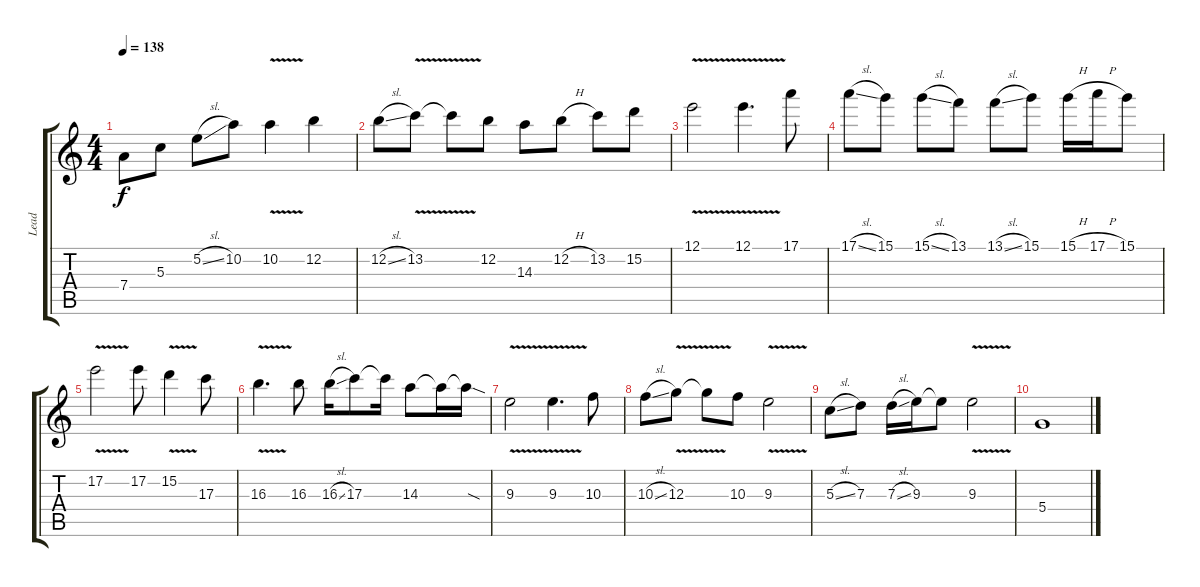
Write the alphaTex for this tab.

\track ("Lead" "Lead") {instrument distortionguitar}
\staff {score tabs}
\tuning (E4 B3 G3 D3 A2 E2) {hide}
\ts (4 4)
\tempo 138
\clef g2
\ks c
7.4.8{dy f} 5.3.8 5.2{sl}.8 10.2.8 10.2{v}.4 12.2.4 |
12.2{sl}.8 13.2{v}.8 13.2{t}.8 12.2.8 14.3.8 12.2{h}.8 13.2.8 15.2.8 |
12.1{v}.2 12.1{v}.4{d} 17.1.8 |
17.1{sl}.8 15.1.8 15.1{sl}.8 13.1.8 13.1{sl}.8 15.1.8 15.1{h}.16 17.1{h}.16 15.1.8 |
17.2{v}.2 17.2.8 15.2{v}.4 17.3.8 |
16.3{v}.4{d} 16.3.8 16.3{sl}.16 17.3.8 17.3{t}.16 14.3.8 14.3{t}.16 14.3{sod t}.16 |
9.3{v}.2 9.3{v}.4{d} 10.3.8 |
10.3{sl}.8 12.3{v}.8 12.3{t}.8 10.3.8 9.3{v}.2 |
5.3{sl}.8 7.3.8 7.3{sl}.16 9.3.16 9.3{t}.8 9.3{v}.2 |
5.4.1
